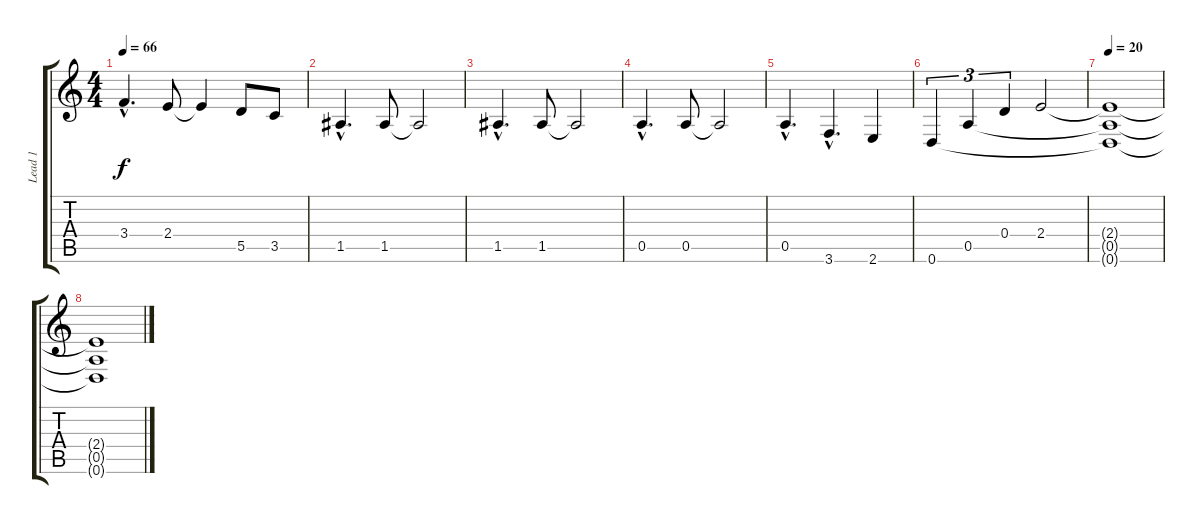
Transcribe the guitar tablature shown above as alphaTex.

\track ("Lead 1" "Lead 1") {instrument distortionguitar}
\staff {score tabs}
\tuning (E4 B3 G3 D3 A2 D2) {hide}
\ts (4 4)
\tempo 66
\clef g2
\ks c
3.4{hac}.4{d dy f} 2.4.8 2.4{t}.4 5.5.8 3.5.8 |
1.5{hac}.4{d} 1.5.8 1.5{t}.2 |
1.5{hac}.4{d} 1.5.8 1.5{t}.2 |
0.5{hac}.4{d} 0.5.8 0.5{t}.2 |
0.5{hac}.4{d} 3.6{hac}.4{d} 2.6.4 |
0.6.4{tu (3 2)} 0.5.4{tu (3 2)} 0.4.4{tu (3 2)} 2.4.2 |
\tempo 20
(2.4{t} 0.5{t} 0.6{t}).1 |
(2.4{t} 0.5{t} 0.6{t}).1
